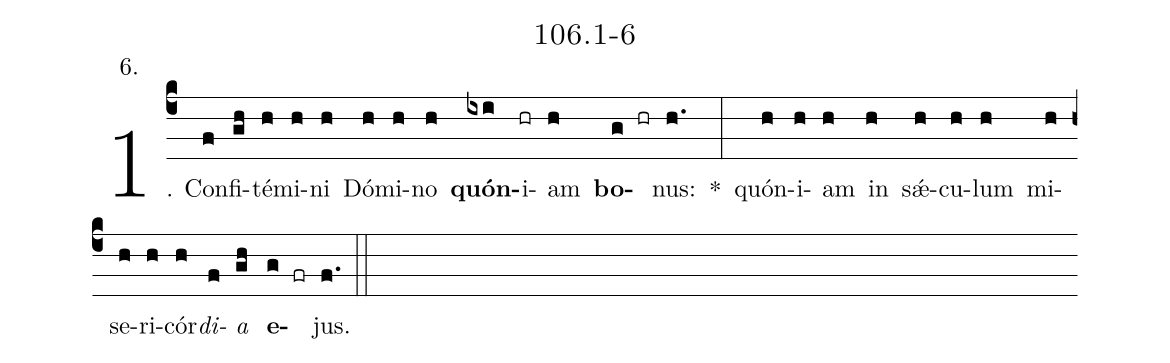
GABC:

name: 106.1-6;
annotation: 6.;
%%
(c4)1. Con(f)fi(gh)té(h)mi(h)ni(h) Dó(h)mi(h)no(h) <b>quón</b>(ixi)i(hr)am(h) <b>bo</b>(g hr)nus:(h.) *(:) quón(h)i(h)am(h) in(h) sǽ(h)cu(h)lum(h) mi(h)se(h)ri(h)cór(h)<i>di</i>(f)<i>a</i>(gh) <b>e</b>(g fr)jus.(f.) (::)
